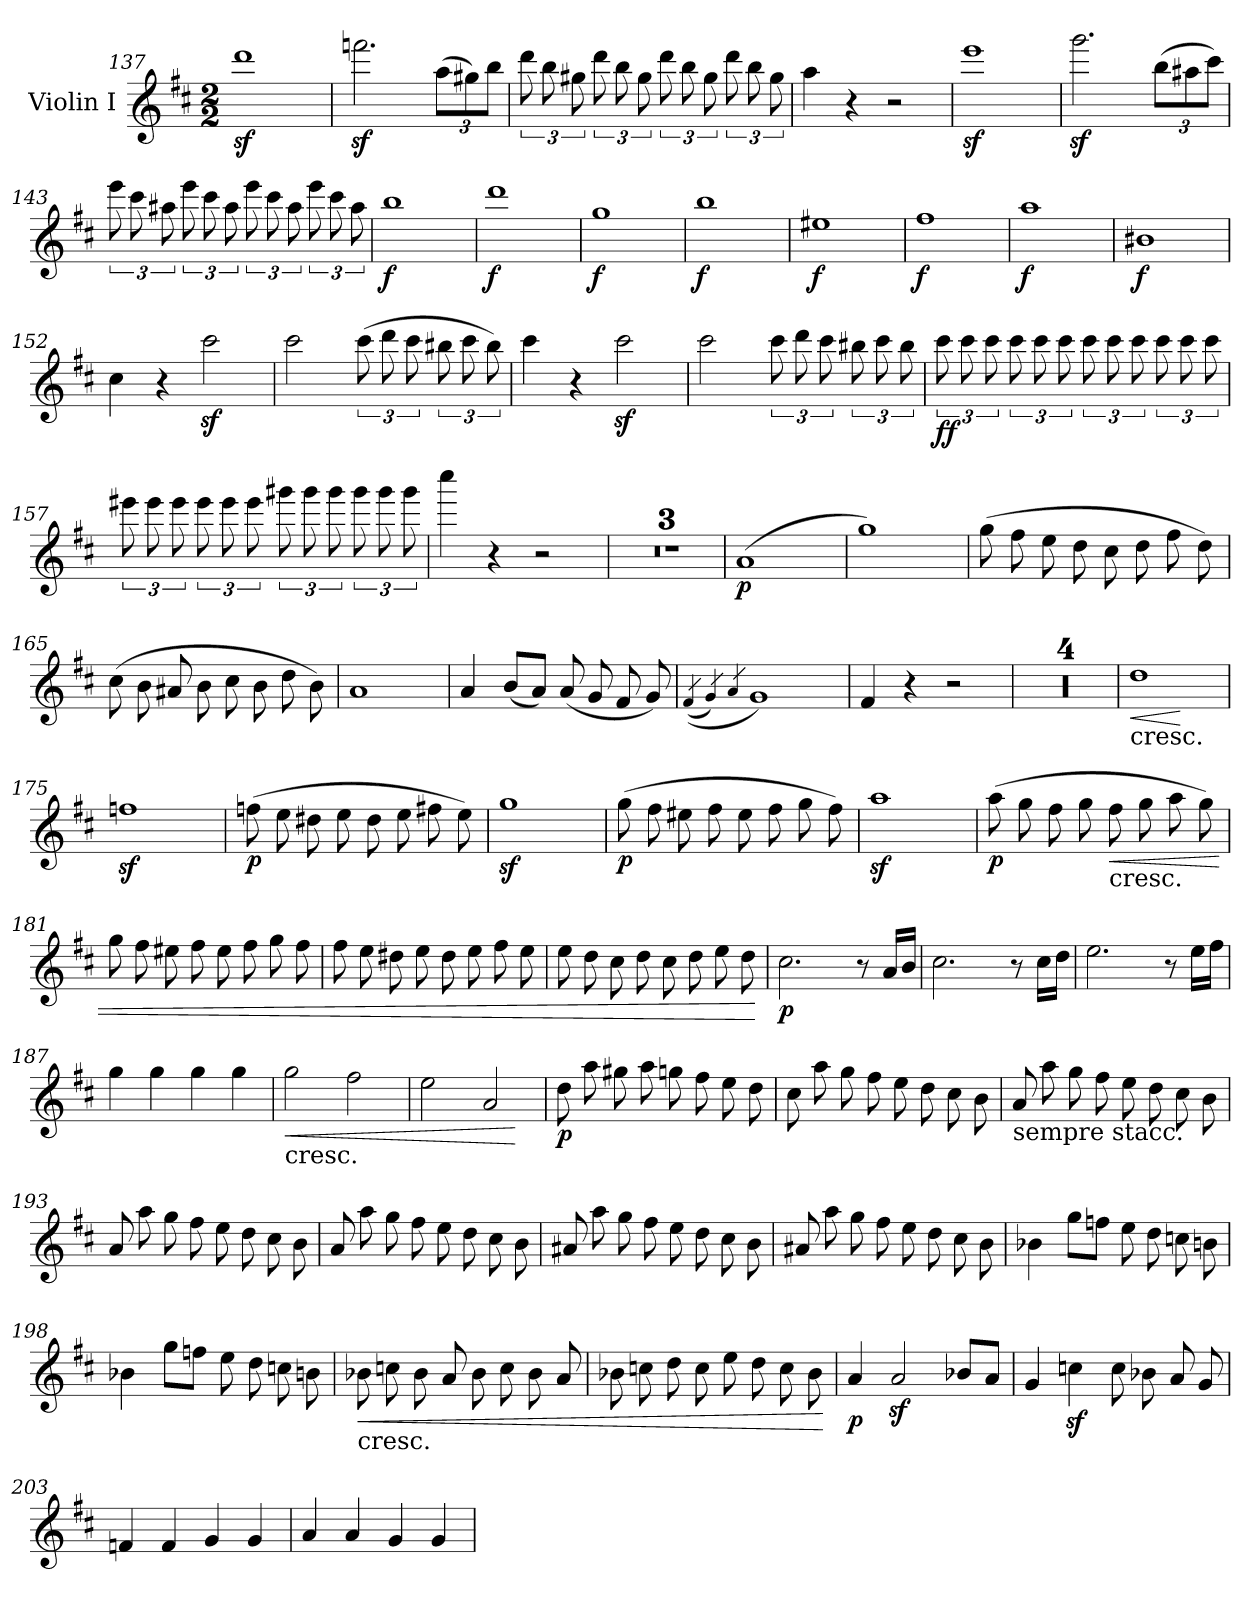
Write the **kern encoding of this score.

**kern	**dynam
*part1	*part1
*staff1	*staff1
*I"Violin I	*
*clefG2	*
*k[f#c#]	*
*D:	*
*M2/2	*
=137	=137
1dddz<	.
=138	=138
2.fffnz<\	.
*Xbrackettup	*
(>12aa\L	.
12gg#X\)	.
12bb\J	.
=139	=139
*brackettup	*
12ddd\	.
12bb\	.
12gg#X\	.
12ddd\	.
12bb\	.
12gg#\	.
12ddd\	.
12bb\	.
12gg#\	.
12ddd\	.
12bb\	.
12gg#\	.
=140	=140
4aa\	.
4r	.
2r	.
=141	=141
1eeez<	.
=142	=142
2.gggz<\	.
*Xbrackettup	*
(>12bb\L	.
12aa#X\	.
12ccc#\J)	.
!!LO:PB:g=z
=143	=143
*brackettup	*
12eee\	.
12ccc#\	.
12aa#X\	.
12eee\	.
12ccc#\	.
12aa#\	.
12eee\	.
12ccc#\	.
12aa#\	.
12eee\	.
12ccc#\	.
12aa#\	.
=144	=144
!	!LO:DY:b
1bb	f
=145	=145
!	!LO:DY:b
1ddd	f
=146	=146
!	!LO:DY:b
1gg	f
=147	=147
!	!LO:DY:b
1bb	f
=148	=148
!	!LO:DY:b
1ee#X	f
=149	=149
!	!LO:DY:b
1ff#	f
=150	=150
!	!LO:DY:b
1aa	f
=151	=151
!	!LO:DY:b
1b#X	f
=152	=152
4cc#\	.
4r	.
2ccc#z<\	.
!!LO:LB:g=z
=153	=153
2ccc#\	.
(>12ccc#\	.
12ddd\	.
12ccc#\	.
12bb#X\	.
12ccc#\	.
12bb#\)	.
=154	=154
4ccc#\	.
4r	.
2ccc#z<\	.
=155	=155
2ccc#\	.
12ccc#\	.
12ddd\	.
12ccc#\	.
12bb#X\	.
12ccc#\	.
12bb#\	.
=156	=156
!	!LO:DY:b
12ccc#\	ff
12ccc#\	.
12ccc#\	.
12ccc#\	.
12ccc#\	.
12ccc#\	.
12ccc#\	.
12ccc#\	.
12ccc#\	.
12ccc#\	.
12ccc#\	.
12ccc#\	.
!!LO:LB:g=z
=157	=157
12eee#X\	.
12eee#\	.
12eee#\	.
12eee#\	.
12eee#\	.
12eee#\	.
12ggg#X\	.
12ggg#\	.
12ggg#\	.
12ggg#\	.
12ggg#\	.
12ggg#\	.
=158	=158
4cccc#\	.
4r	.
2r	.
=159	=159
1r	.
=160	=160
1r	.
=161	=161
1r	.
=162	=162
!	!LO:DY:b
(<1a	p
=163	=163
1gg)	.
=164	=164
(>8gg\	.
8ff#\	.
8ee\	.
8dd\	.
8cc#\	.
8dd\	.
8ff#\	.
8dd\)	.
!!LO:LB:g=z
=165	=165
(>8cc#\	.
8b\	.
8a#X/	.
8b\	.
8cc#\	.
8b\	.
8dd\	.
8b\)	.
=166	=166
1a	.
=167	=167
4a/	.
(<8b/L	.
8a/J)	.
(<8a/	.
8g/	.
8f#/	.
8g/)	.
=168	=168
(<(<4qf#/	.
4qg/)	.
4qa/	.
1g)	.
=169	=169
4f#/	.
4r	.
2r	.
=170	=170
1r	.
=171	=171
1r	.
=172	=172
1r	.
=173	=173
1r	.
=174	=174
!LO:TX:b:t=cresc.	!
!	!LO:HP:b
1dd	<
.	[
=175	=175
1ffnz<	.
!!LO:LB:g=z
=176	=176
!	!LO:DY:b
(>8ffn\	p
8ee\	.
8dd#X\	.
8ee\	.
8dd#\	.
8ee\	.
8ff#X\	.
8ee\)	.
=177	=177
1ggz<	.
=178	=178
!	!LO:DY:b
(>8gg\	p
8ff#\	.
8ee#X\	.
8ff#\	.
8ee#\	.
8ff#\	.
8gg\	.
8ff#\)	.
=179	=179
1aaz<	.
=180	=180
!	!LO:DY:b
(>8aa\	p
8gg\	.
8ff#\	.
8gg\	.
!LO:TX:b:t=cresc.	!
!	!LO:HP:b
8ff#\	<
8gg\	.
8aa\	.
8gg\)	.
=181	=181
8gg\	.
8ff#\	.
8ee#X\	.
8ff#\	.
8ee#\	.
8ff#\	.
8gg\	.
8ff#\	.
!!LO:LB:g=z
=182	=182
8ff#\	.
8ee\	.
8dd#X\	.
8ee\	.
8dd#\	.
8ee\	.
8ff#\	.
8ee\	.
=183	=183
8ee\	.
8dd\	.
8cc#\	.
8dd\	.
8cc#\	.
8dd\	.
8ee\	.
8dd\	.
.	[
=184	=184
!	!LO:DY:b
2.cc#\	p
8r	.
16a/LL	.
16b/JJ	.
=185	=185
2.cc#\	.
8r	.
16cc#\LL	.
16dd\JJ	.
=186	=186
2.ee\	.
8r	.
16ee\LL	.
16ff#\JJ	.
=187	=187
4gg\	.
4gg\	.
4gg\	.
4gg\	.
=188	=188
!LO:TX:b:t=cresc.	!
!	!LO:HP:b
2gg\	<
2ff#\	.
=189	=189
2ee\	.
2a/	.
.	[
!!LO:LB:g=z
=190	=190
!	!LO:DY:b
8dd\	p
8aa\	.
8gg#X\	.
8aa\	.
8ggn\	.
8ff#\	.
8ee\	.
8dd\	.
=191	=191
8cc#\	.
8aa\	.
8gg\	.
8ff#\	.
8ee\	.
8dd\	.
8cc#\	.
8b\	.
=192	=192
!LO:TX:b:t=sempre stacc.	!
8a/	.
8aa\	.
8gg\	.
8ff#\	.
8ee\	.
8dd\	.
8cc#\	.
8b\	.
=193	=193
8a/	.
8aa\	.
8gg\	.
8ff#\	.
8ee\	.
8dd\	.
8cc#\	.
8b\	.
=194	=194
8a/	.
8aa\	.
8gg\	.
8ff#\	.
8ee\	.
8dd\	.
8cc#\	.
8b\	.
!!LO:LB:g=z
=195	=195
8a#X/	.
8aa\	.
8gg\	.
8ff#\	.
8ee\	.
8dd\	.
8cc#\	.
8b\	.
=196	=196
8a#X/	.
8aa\	.
8gg\	.
8ff#\	.
8ee\	.
8dd\	.
8cc#\	.
8b\	.
=197	=197
4b-X\	.
8gg\L	.
8ffn\J	.
8ee\	.
8dd\	.
8ccn\	.
8bn\	.
=198	=198
4b-X\	.
8gg\L	.
8ffn\J	.
8ee\	.
8dd\	.
8ccn\	.
8bn\	.
!!LO:LB:g=z
=199	=199
!LO:TX:b:t=cresc.	!
!	!LO:HP:b
8b-X\	<
8ccn\	.
8b-\	.
8a/	.
8b-\	.
8cc\	.
8b-\	.
8a/	.
=200	=200
8b-X\	.
8ccn\	.
8dd\	.
8cc\	.
8ee\	.
8dd\	.
8cc\	.
8b-\	.
.	[
=201	=201
!	!LO:DY:b
4a/	p
2az</	.
8b-X/L	.
8a/J	.
=202	=202
4g/	.
4ccnz<\	.
8cc\	.
8b-X\	.
8a/	.
8g/	.
=203	=203
4fn/	.
4f/	.
4g/	.
4g/	.
=204	=204
4a/	.
4a/	.
4g/	.
4g/	.
=	=
*-	*-
